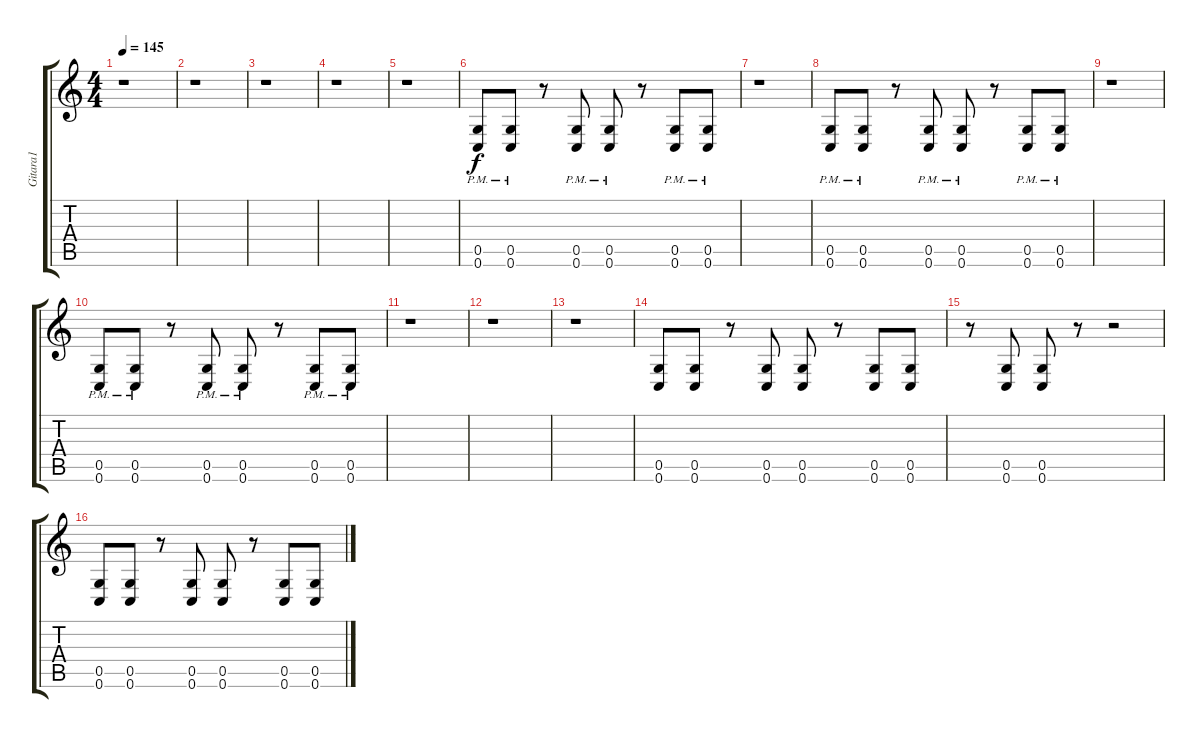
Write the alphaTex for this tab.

\track ("Gitara1" "Gitara1") {instrument distortionguitar}
\staff {score tabs}
\tuning (D4 A3 F3 C3 G2 C2) {hide}
\ts (4 4)
\tempo 145
\clef g2
\ks c
r.1{dy f} |
r.1 |
r.1 |
r.1 |
r.1 |
(0.5{pm} 0.6{pm}).8 (0.5{pm} 0.6{pm}).8 r.8 (0.5{pm} 0.6{pm}).8 (0.5{pm} 0.6{pm}).8 r.8 (0.5{pm} 0.6{pm}).8 (0.5{pm} 0.6{pm}).8 |
r.1 |
(0.5{pm} 0.6{pm}).8 (0.5{pm} 0.6{pm}).8 r.8 (0.5{pm} 0.6{pm}).8 (0.5{pm} 0.6{pm}).8 r.8 (0.5{pm} 0.6{pm}).8 (0.5{pm} 0.6{pm}).8 |
r.1 |
(0.5{pm} 0.6{pm}).8 (0.5{pm} 0.6{pm}).8 r.8 (0.5{pm} 0.6{pm}).8 (0.5{pm} 0.6{pm}).8 r.8 (0.5{pm} 0.6{pm}).8 (0.5{pm} 0.6{pm}).8 |
r.1 |
r.1 |
r.1 |
(0.5 0.6).8 (0.5 0.6).8 r.8 (0.5 0.6).8 (0.5 0.6).8 r.8 (0.5 0.6).8 (0.5 0.6).8 |
r.8 (0.5 0.6).8 (0.5 0.6).8 r.8 r.2 |
(0.5 0.6).8 (0.5 0.6).8 r.8 (0.5 0.6).8 (0.5 0.6).8 r.8 (0.5 0.6).8 (0.5 0.6).8
